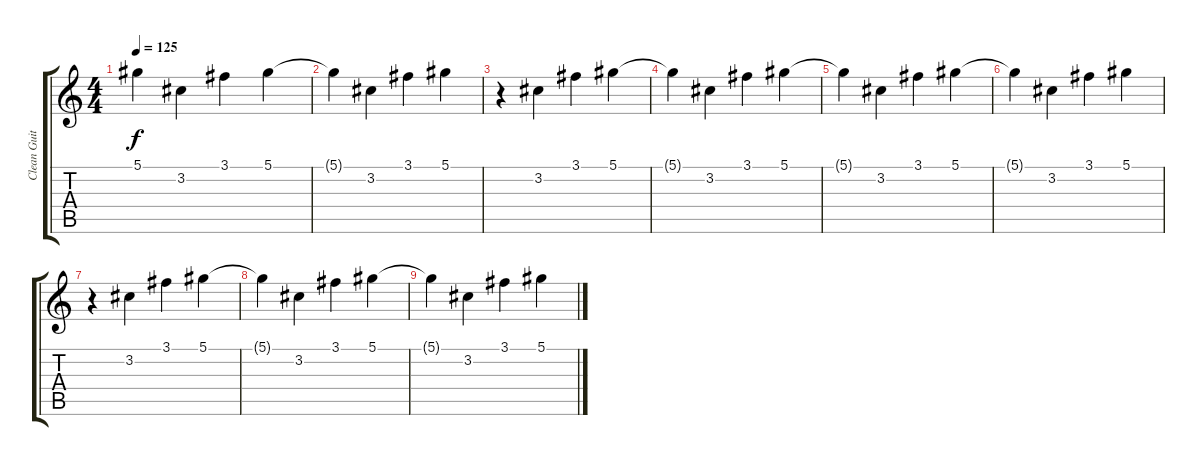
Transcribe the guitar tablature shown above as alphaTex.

\track ("Clean Guitar" "Clean Guit") {instrument electricguitarjazz}
\staff {score tabs}
\tuning (Eb4 Bb3 Gb3 Db3 Ab2 Db2) {hide}
\ts (4 4)
\tempo 125
\clef g2
\ks c
5.1{t}.4{dy f} 3.2.4 3.1.4 5.1.4 |
5.1{t}.4 3.2.4 3.1.4 5.1.4 |
r.4 3.2.4 3.1.4 5.1.4 |
5.1{t}.4 3.2.4 3.1.4 5.1.4 |
5.1{t}.4 3.2.4 3.1.4 5.1.4 |
5.1{t}.4 3.2.4 3.1.4 5.1.4 |
r.4 3.2.4 3.1.4 5.1.4 |
5.1{t}.4 3.2.4 3.1.4 5.1.4 |
5.1{t}.4 3.2.4 3.1.4 5.1.4
